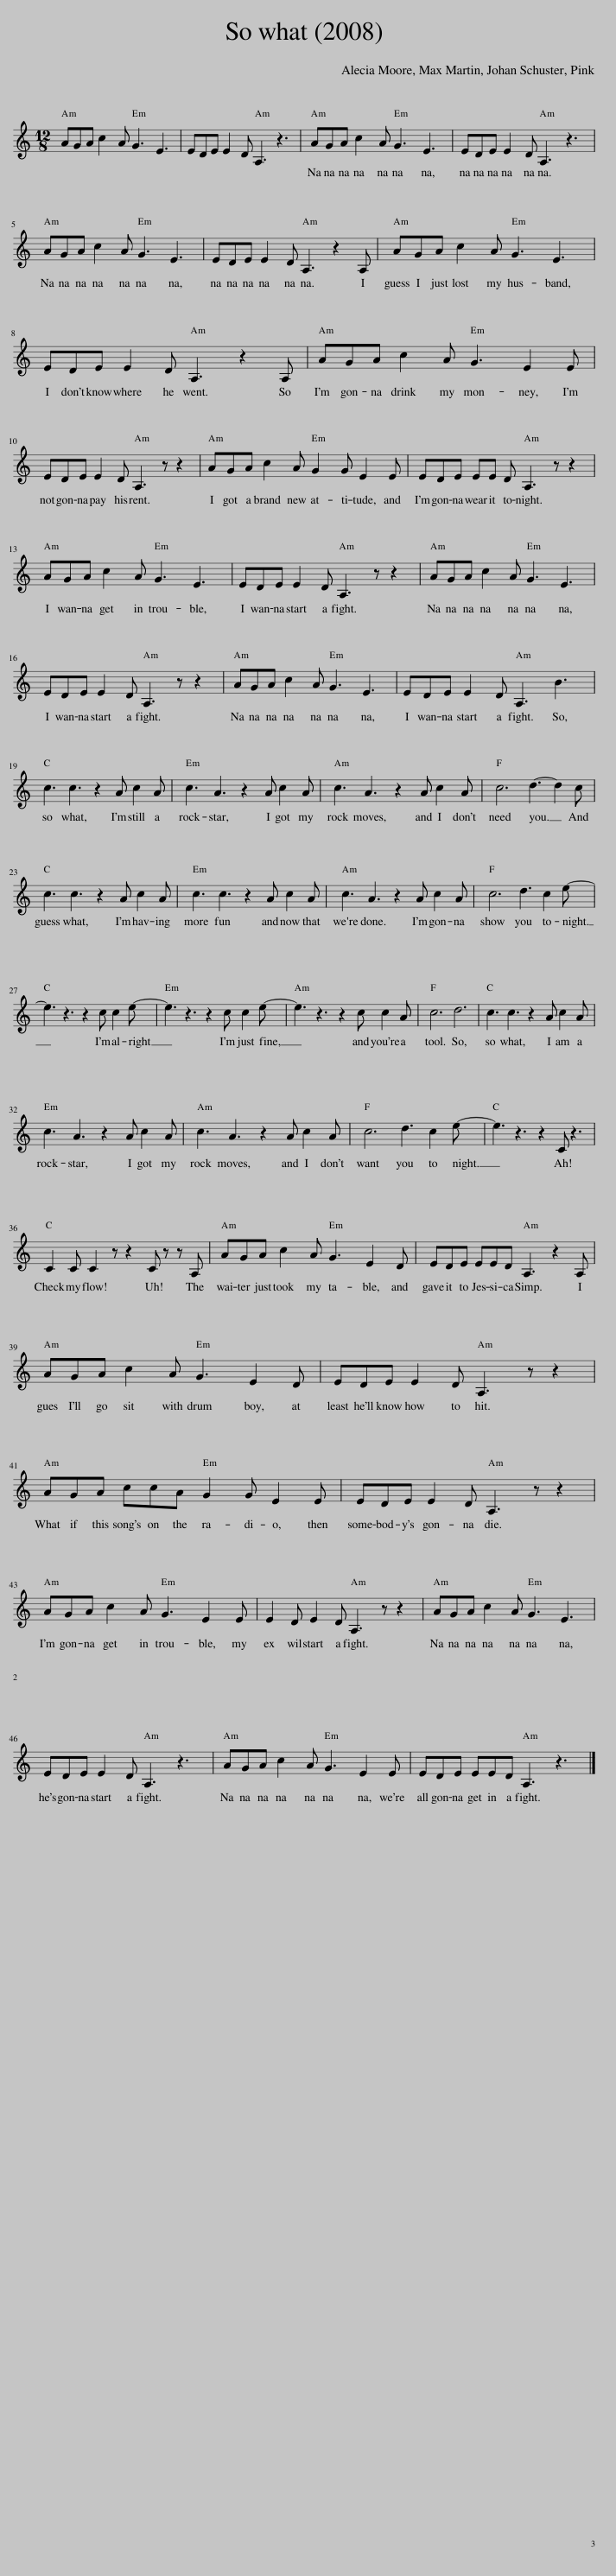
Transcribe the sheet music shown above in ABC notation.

X:1
L:1/8
M:12/8
I:linebreak $
K:C
V:1 treble
V:1
 AGA c2 A G3 E3 | EDE E2 D A,3 z3 | AGA c2 A G3 E3 | EDE E2 D A,3 z3 |$ AGA c2 A G3 E3 | %5
 EDE E2 D A,3 z2 A, | AGA c2 A G3 E3 |$ EDE E2 D A,3 z2 A, | AGA c2 A G3 E2 E |$ EDE E2 D A,3 z z2 | %10
 AGA c2 A G2 G E2 E | EDE EE D A,3 z z2 |$ AGA c2 A G3 E3 | EDE E2 D A,3 z z2 | AGA c2 A G3 E3 |$ %15
 EDE E2 D A,3 z z2 | AGA c2 A G3 E3 | EDE E2 D A,3 B3 |$ c3 c3 z2 A c2 A | c3 A3 z2 A c2 A | %20
 c3 A3 z2 A c2 A | c6 d3- d2 c |$ c3 c3 z2 A c2 A | c3 c3 z2 A c2 A | c3 A3 z2 A c2 A | %25
 c6 d3 c2 e- |$ e3 z3 z2 c c2 e- | e3 z3 z2 c c2 e- | e3 z3 z2 c c2 A | c6 d6 | %30
 c3 c3 z2 A c2 A |$ c3 A3 z2 A c2 A | c3 A3 z2 A c2 A | c6 d3 c2 e- | e3 z3 z2 C z3 |$ %35
 C2 C C2 z z2 C z z A, | AGA c2 A G3 E2 D | EDE EED A,3 z2 A, |$ AGA c2 A G3 E2 D | EDE E2 D A,3 z z2 |$ %40
 AGA ccA G2 G E2 E | EDE E2 D A,3 z z2 |$ AGA c2 A G3 E2 E | E2 D E2 D A,3 z z2 | AGA c2 A G3 E3 |$ %45
 EDE E2 D A,3 z3 | AGA c2 A G3 E2 E | EDE EED A,3 z3 |] %48
